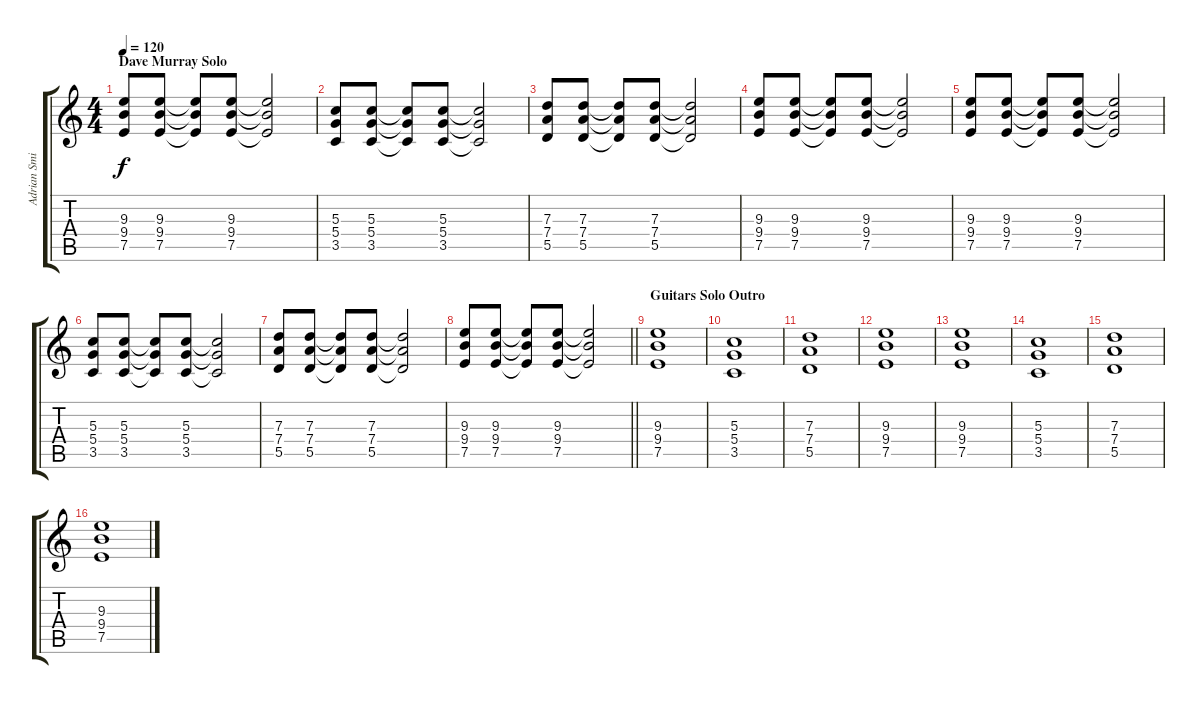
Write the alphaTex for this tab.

\track ("Adrian Smith" "Adrian Smi") {instrument distortionguitar}
\staff {score tabs}
\tuning (E4 B3 G3 D3 A2 E2) {hide}
\ts (4 4)
\section ("" "Dave Murray Solo")
\tempo 120
\clef g2
\ks c
(9.3 9.4 7.5).8{dy f} (9.3 9.4 7.5).8 (9.3{t} 9.4{t} 7.5{t}).8 (9.3 9.4 7.5).8 (9.3{t} 9.4{t} 7.5{t}).2 |
(5.3 5.4 3.5).8 (5.3 5.4 3.5).8 (5.3{t} 5.4{t} 3.5{t}).8 (5.3 5.4 3.5).8 (5.3{t} 5.4{t} 3.5{t}).2 |
(7.3 7.4 5.5).8 (7.3 7.4 5.5).8 (7.3{t} 7.4{t} 5.5{t}).8 (7.3 7.4 5.5).8 (7.3{t} 7.4{t} 5.5{t}).2 |
(9.3 9.4 7.5).8 (9.3 9.4 7.5).8 (9.3{t} 9.4{t} 7.5{t}).8 (9.3 9.4 7.5).8 (9.3{t} 9.4{t} 7.5{t}).2 |
(9.3 9.4 7.5).8 (9.3 9.4 7.5).8 (9.3{t} 9.4{t} 7.5{t}).8 (9.3 9.4 7.5).8 (9.3{t} 9.4{t} 7.5{t}).2 |
(5.3 5.4 3.5).8 (5.3 5.4 3.5).8 (5.3{t} 5.4{t} 3.5{t}).8 (5.3 5.4 3.5).8 (5.3{t} 5.4{t} 3.5{t}).2 |
(7.3 7.4 5.5).8 (7.3 7.4 5.5).8 (7.3{t} 7.4{t} 5.5{t}).8 (7.3 7.4 5.5).8 (7.3{t} 7.4{t} 5.5{t}).2 |
\barLineRight lightlight
(9.3 9.4 7.5).8 (9.3 9.4 7.5).8 (9.3{t} 9.4{t} 7.5{t}).8 (9.3 9.4 7.5).8 (9.3{t} 9.4{t} 7.5{t}).2 |
\section ("" "Guitars Solo Outro")
(9.3 9.4 7.5).1 |
(5.3 5.4 3.5).1 |
(7.3 7.4 5.5).1 |
(9.3 9.4 7.5).1 |
(9.3 9.4 7.5).1 |
(5.3 5.4 3.5).1 |
(7.3 7.4 5.5).1 |
(9.3 9.4 7.5).1
